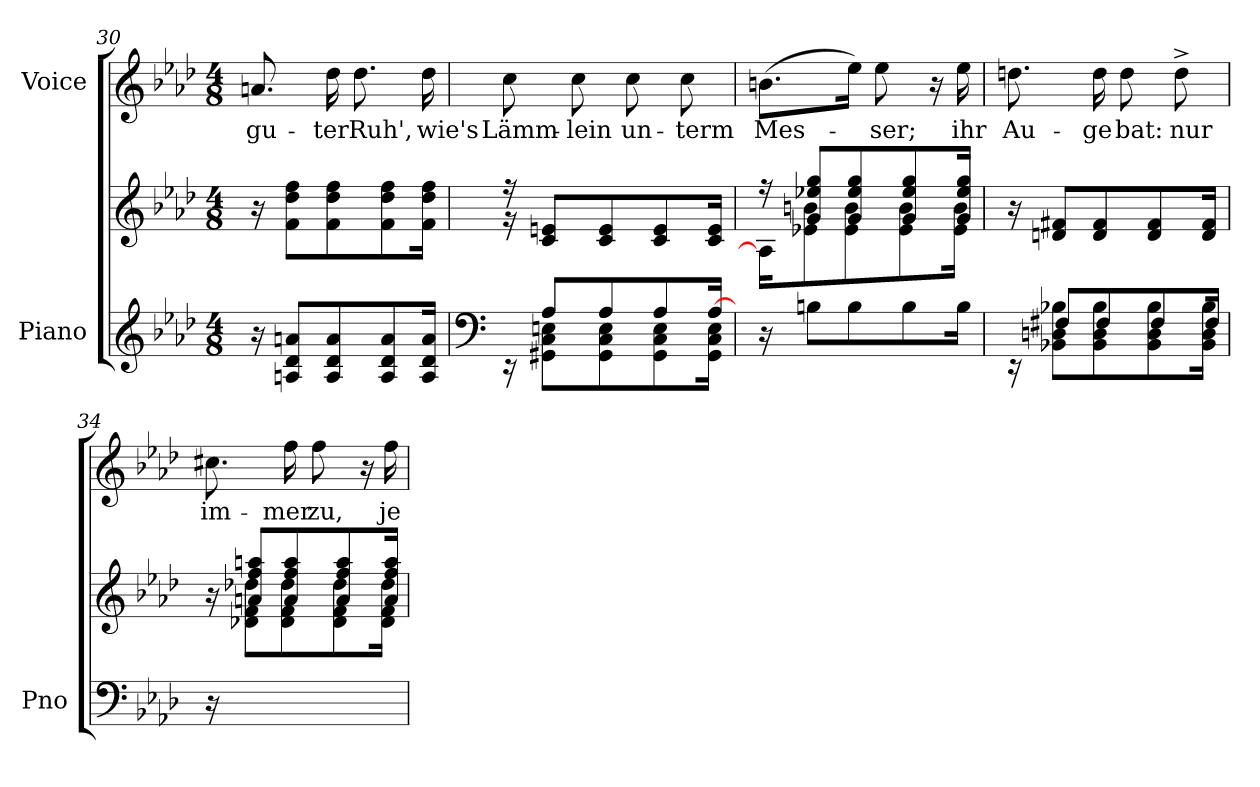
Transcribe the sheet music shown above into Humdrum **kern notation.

**kern	**kern	**kern	**text
*part2	*part2	*part1	*part1
*staff3	*staff2	*staff1	*staff1
*I"Piano	*	*I"Voice	*
*I'Pno	*	*	*
*clefG2	*clefG2	*clefG2	*
*k[b-e-a-d-]	*k[b-e-a-d-]	*k[b-e-a-d-]	*
*M4/8	*M4/8	*M4/8	*
=30	=30	=30	=30
!	!	!	!LO:LY:b
16r	16r	8.an/	gu-
8An/ 8d-/ 8an/L	8f\ 8dd-\ 8ff\L	.	.
!	!	!	!LO:LY:b
8A/ 8d-/ 8a/	8f\ 8dd-\ 8ff\	16dd-\	-ter
!	!	!	!LO:LY:b
.	.	8.dd-\	Ruh',
8A/ 8d-/ 8a/	8f\ 8dd-\ 8ff\	.	.
*	*	*MM45	*
!	!	!	!LO:LY:b
16A/ 16d-/ 16a/Jk	16f\ 16dd-\ 16ff\Jk	16dd-\	wie's
=31	=31	=31	=31
*clefF4	*	*	*
*^	*^	*	*
*	*^	*	*	*	*
!	!	!	!	!	!	!LO:LY:b
16ryy	16rEE	16ryy	16r	16r	8cc\	Lämm-
8A-/L	8GG#X\ 8C\ 8En\L	8ryy	8c/ 8en/L	4..ryy	.	.
!	!	!	!	!	!	!LO:LY:b
.	.	.	.	.	8cc\	-lein
8A-/	8GG#\ 8C\ 8E\	8ryy	8c/ 8e/	.	.	.
!	!	!	!	!	!	!LO:LY:b
.	.	.	.	.	8cc\	un-
8A-/	8GG#\ 8C\ 8E\	8ryy	8c/ 8e/	.	.	.
!	!	!	!	!	!	!LO:LY:b
.	.	.	.	.	8cc\	-term
[16A-/Jk	16GG#\ 16C\ 16E\Jk	16ryy	16c/ 16e/Jk	.	.	.
!!LO:LB:g=z
=32	=32	=32	=32	=32	=32	=32
!	!	!	!	!	!	!LO:LY:b
*v	*v	*v	*	*	*	*
16r	16r	16A-\KL]	(>8.bn\L	Mes-
8Bn\L	8g/ 8ee-X/ 8gg/L	8e-X\ 8bn\	.	.
8B\	8g/ 8ee-/ 8gg/	8e-\ 8b\	16ee-\Jk)	.
!	!	!	!	!LO:LY:b
.	.	.	8ee-\	-ser;
8B\	8g/ 8ee-/ 8gg/	8e-\ 8b\	.	.
.	.	.	16r	.
*	*	*	*MM46	*
!	!	!	!	!LO:LY:b
16B\Jk	16g/ 16ee-/ 16gg/Jk	16e-\ 16b\Jk	16ee-\	ihr
=33	=33	=33	=33	=33
*^	*	*	*	*
!	!	!	!	!	!LO:LY:b
*	*	*v	*v	*	*
16rEE	16ryy	16r	8.ddn\	Au-
8BB-X\ 8Dn\ 8B-X\L	8F#X/L	8dn/ 8f#X/L	.	.
!	!	!	!	!LO:LY:b
8BB-\ 8D\ 8B-\	8F#/	8d/ 8f#/	16dd\	-ge
!	!	!	!	!LO:LY:b
.	.	.	8dd\	bat:
8BB-\ 8D\ 8B-\	8F#/	8d/ 8f#/	.	.
!	!	!	!	!LO:LY:b
.	.	.	8dd^\	nur
16BB-\ 16D\ 16B-\Jk	16F#/Jk	16d/ 16f#/Jk	.	.
=34	=34	=34	=34	=34
*	*	*^	*	*
!	!	!	!	!	!LO:LY:b
*v	*v	*	*	*	*
16r	16r	16ryy	8.cc#X\	im-
4..ryy	8an/ 8ff/ 8aan/L	8d-X\ 8f\ 8dd-X\L	.	.
!	!	!	!	!LO:LY:b
.	8a/ 8ff/ 8aa/	8d-\ 8f\ 8dd-\	16ff\	-mer
!	!	!	!	!LO:LY:b
.	.	.	8ff\	zu,
.	8a/ 8ff/ 8aa/	8d-\ 8f\ 8dd-\	.	.
.	.	.	16r	.
*	*	*	*MM44	*
!	!	!	!	!LO:LY:b
.	16a/ 16ff/ 16aa/Jk	16d-\ 16f\ 16dd-\Jk	16ff\	je
*	*v	*v	*	*
=	=	=	=
*-	*-	*-	*-
